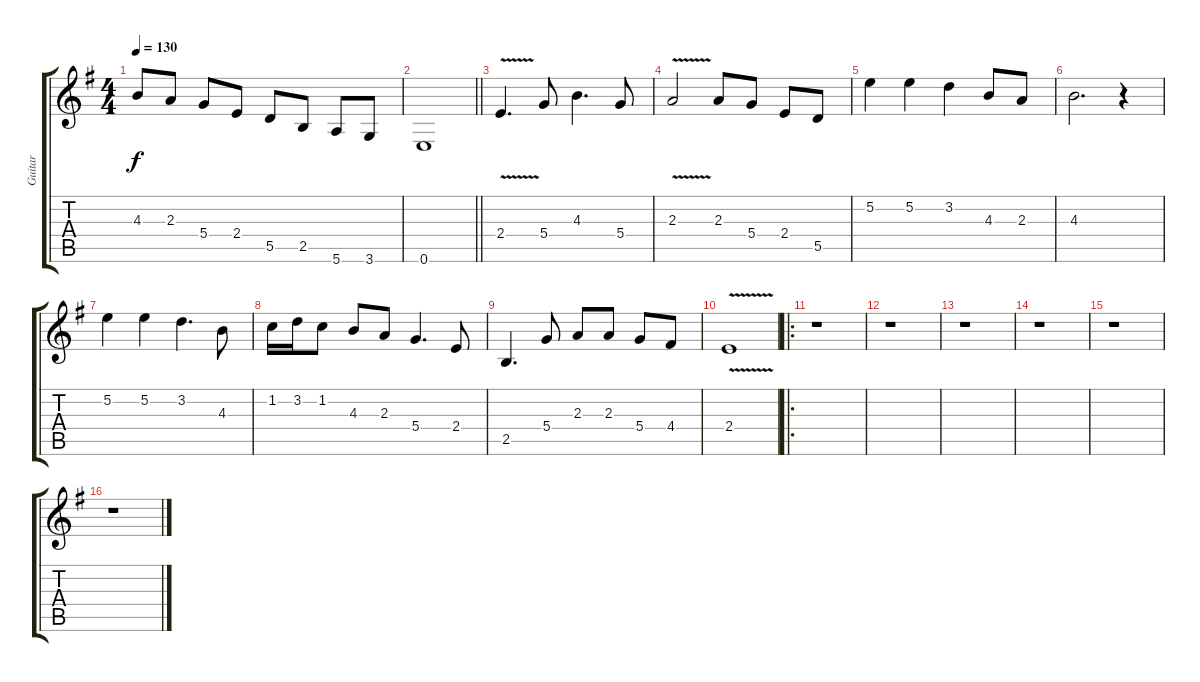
\track ("Guitar" "Guitar") {instrument distortionguitar}
\staff {score tabs}
\tuning (E4 B3 G3 D3 A2 E2) {hide}
\ts (4 4)
\tempo 130
\clef g2
\ks g
4.3.8{dy f instrument distortionguitar} 2.3.8 5.4.8 2.4.8 5.5.8 2.5.8 5.6.8 3.6.8 |
\barLineRight lightlight
0.6.1 |
2.4{v}.4{d} 5.4.8 4.3.4{d} 5.4.8 |
2.3{v}.2 2.3.8 5.4.8 2.4.8 5.5.8 |
5.2.4 5.2.4 3.2.4 4.3.8 2.3.8 |
4.3.2{d} r.4 |
5.2.4 5.2.4 3.2.4{d} 4.3.8 |
1.2.16 3.2.16 1.2.8 4.3.8 2.3.8 5.4.4{d} 2.4.8 |
2.5.4{d} 5.4.8 2.3.8 2.3.8 5.4.8 4.4.8 |
2.4{v}.1 |
\ro
r.1 |
r.1 |
r.1 |
r.1 |
r.1 |
r.1
